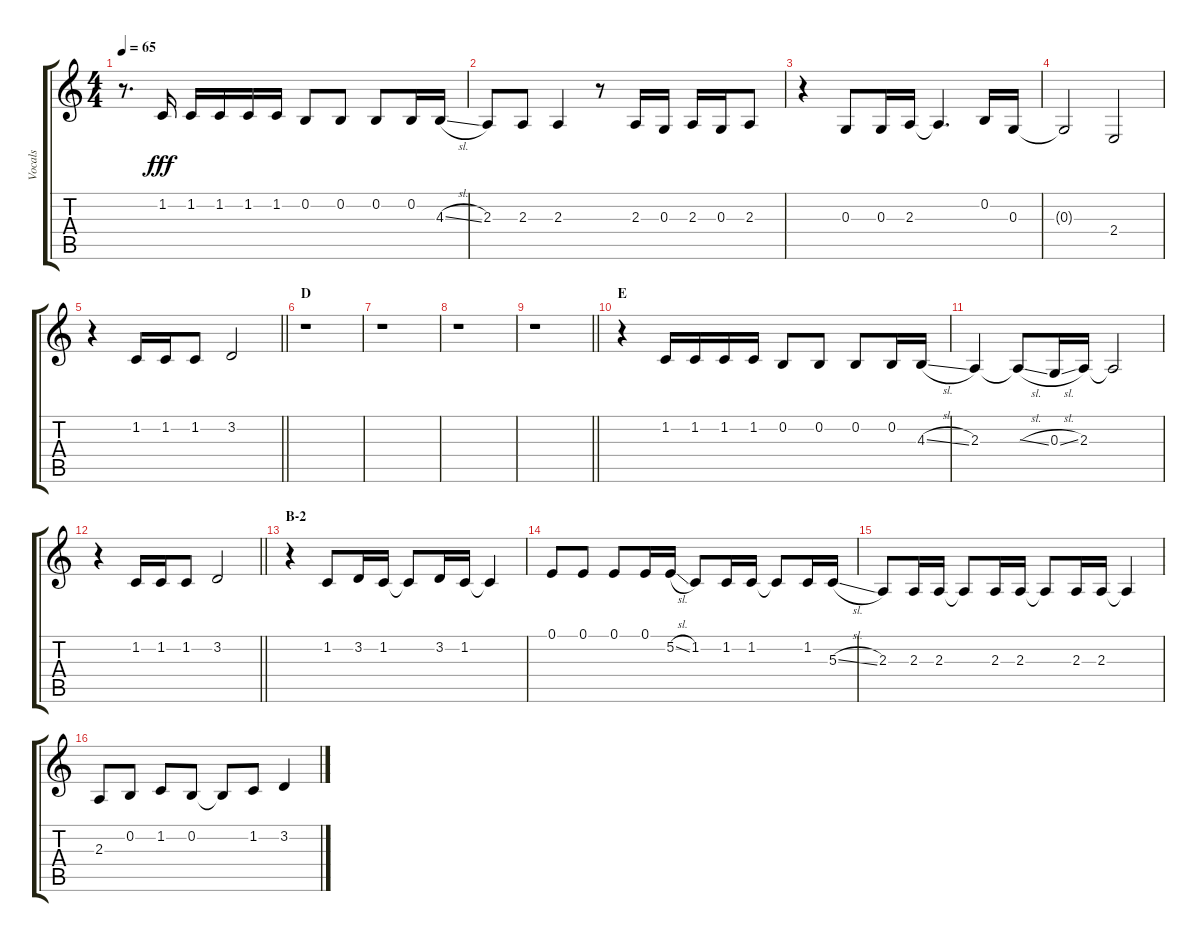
\track ("Vocals" "Vocals") {instrument voiceoohs}
\staff {score tabs}
\tuning (E4 B3 G3 D3 A2 E2) {hide}
\ts (4 4)
\tempo 65
\clef g2
\ks c
r.8{d dy fff} 1.2.16 1.2.16 1.2.16 1.2.16 1.2.16 0.2.8 0.2.8 0.2.8 0.2.16 4.3{sl}.16 |
2.3.8 2.3.8 2.3.4 r.8 2.3.16 0.3.16 2.3.16 0.3.16 2.3.8 |
r.4 0.3.8 0.3.16 2.3.16 2.3{t}.4{d} 0.2.16 0.3.16 |
0.3{t}.2 2.4.2 |
\barLineRight lightlight
r.4 1.2.16 1.2.16 1.2.8 3.2.2 |
\section ("" "D")
r.1 |
r.1 |
r.1 |
\barLineRight lightlight
r.1 |
\section ("" "E")
r.4 1.2.16 1.2.16 1.2.16 1.2.16 0.2.8 0.2.8 0.2.8 0.2.16 4.3{sl}.16 |
2.3.4 2.3{sl t}.8 0.3{sl}.16 2.3.16 2.3{t}.2 |
\barLineRight lightlight
r.4 1.2.16 1.2.16 1.2.8 3.2.2 |
\section ("" "B-2")
r.4 1.2.8 3.2.16 1.2.16 1.2{t}.8 3.2.16 1.2.16 1.2{t}.4 |
0.1.8 0.1.8 0.1.8 0.1.16 5.2{sl}.16 1.2.8 1.2.16 1.2.16 1.2{t}.8 1.2.16 5.3{sl}.16 |
2.3.8 2.3.16 2.3.16 2.3{t}.8 2.3.16 2.3.16 2.3{t}.8 2.3.16 2.3.16 2.3{t}.4 |
2.3.8 0.2.8 1.2.8 0.2.8 0.2{t}.8 1.2.8 3.2.4
